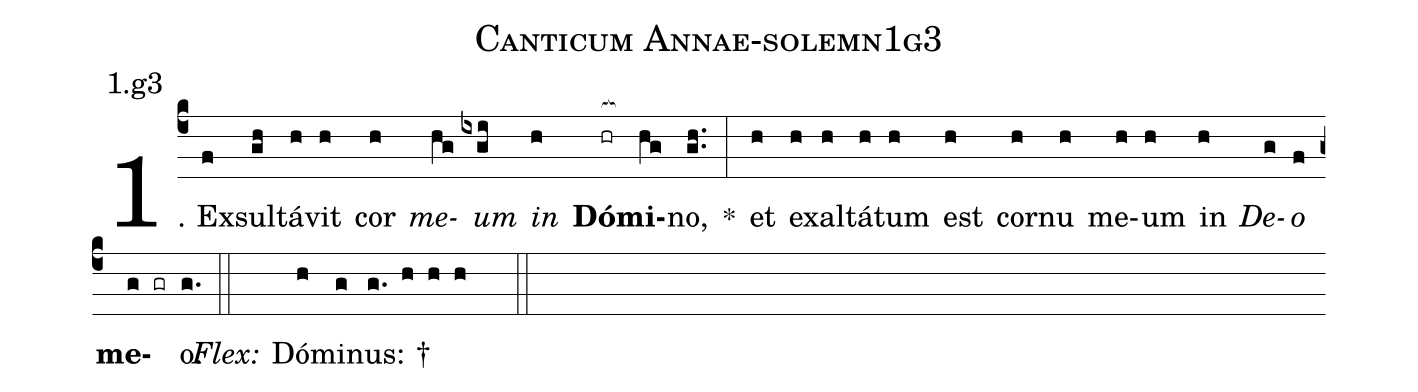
name: Canticum Annae-solemn1g3;
annotation: 1.g3;
%%
(c4)1. Ex(f)sul(gh)tá(h)vit(h) cor(h) <i>me</i>(hg)<i>um</i>(ixgi) <i>in</i>(h) <b>Dó</b>(hr[ocb:1{])<b>mi</b>(hg[ocb:0}])no,(gh..) *(:) et(h) ex(h)al(h)tá(h)tum(h) est(h) cor(h)nu(h) me(h)um(h) in(h) <i>De</i>(g)<i>o</i>(f) <b>me</b>(g gr)o.(g.) (::)
<i>Flex:</i>()  Dó(h)mi(g)nus: †(g. h h h  ::)
